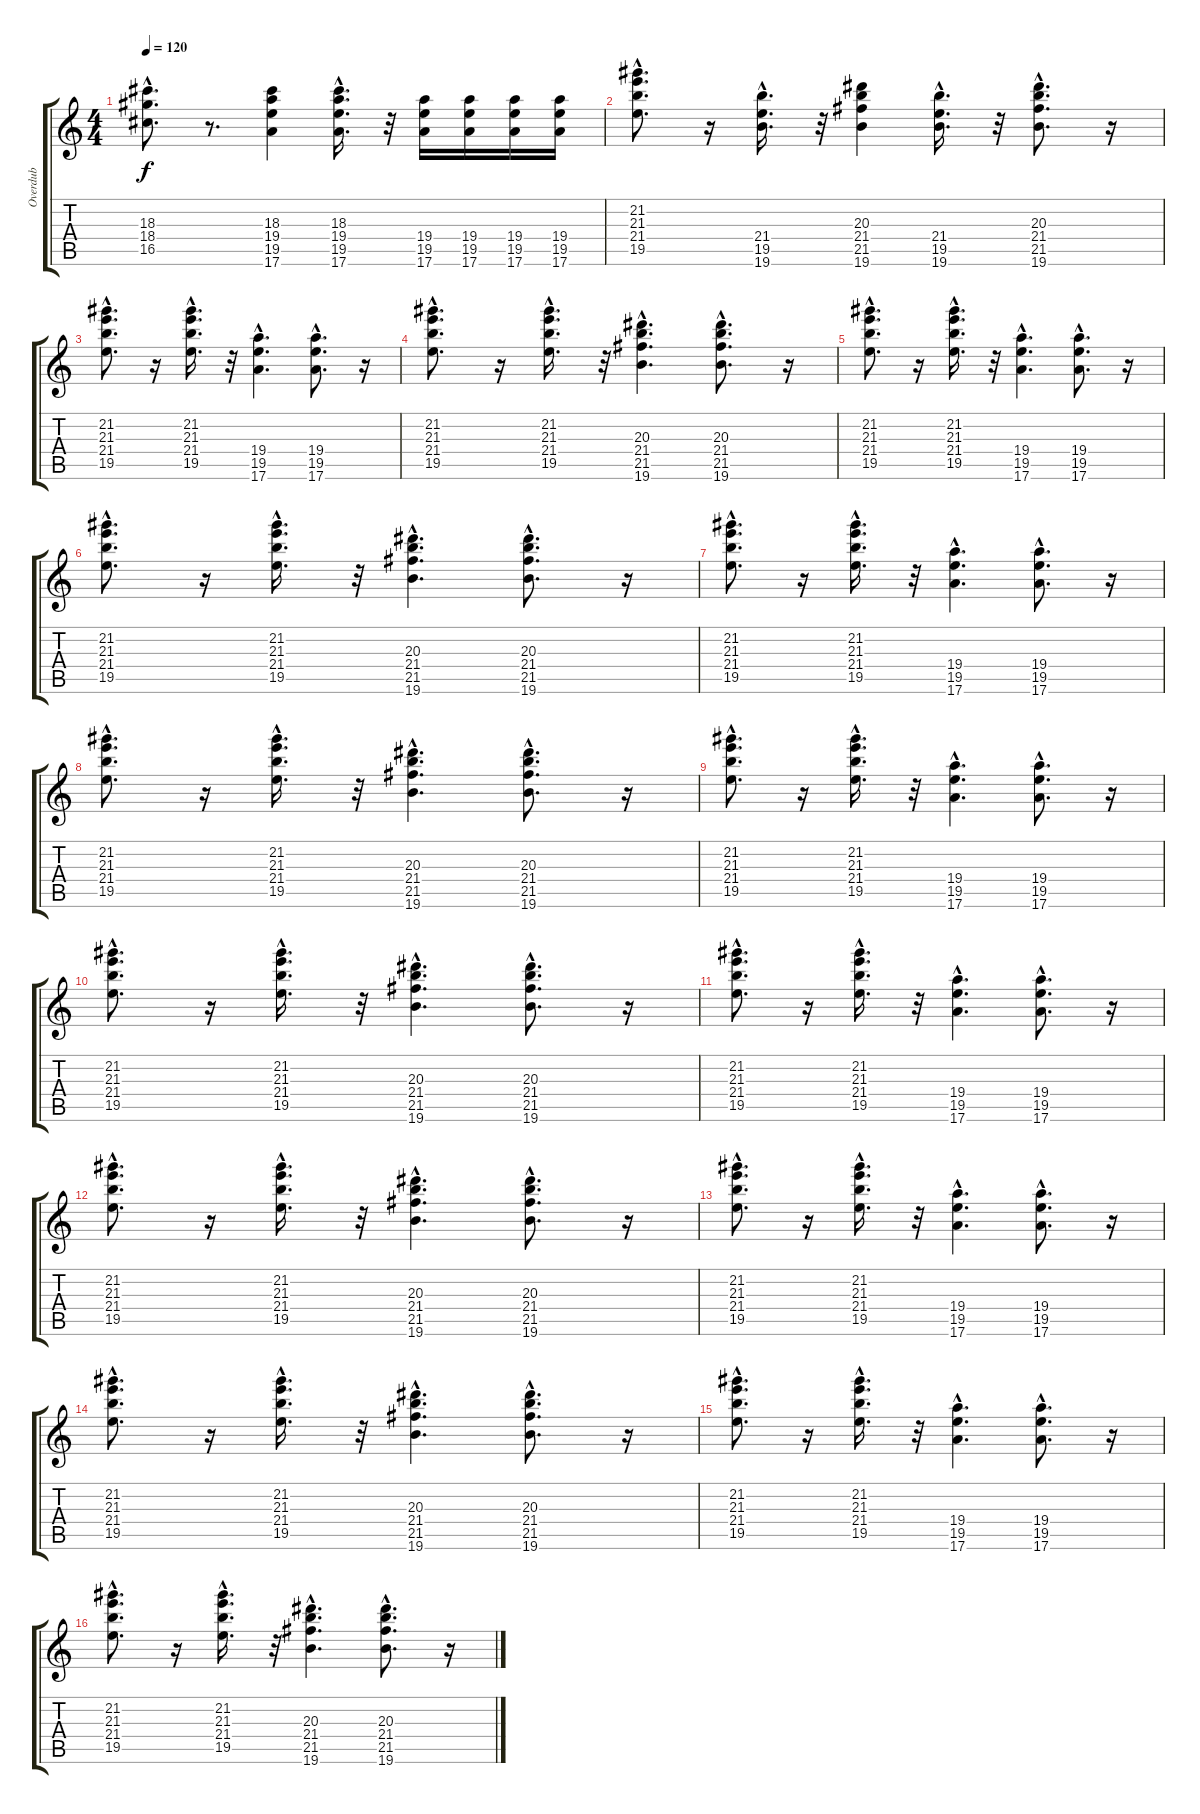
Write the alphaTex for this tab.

\track ("Overdub" "Overdub") {instrument overdrivenguitar}
\staff {score tabs}
\tuning (E4 B3 G3 D3 A2 E2) {hide}
\ts (4 4)
\tempo 120
\clef g2
\ks c
(18.3{hac} 18.4{hac} 16.5{hac}).8{d dy f} r.8{d} (18.3 19.4 19.5 17.6).4 (18.3{hac} 19.4{hac} 19.5{hac} 17.6{hac}).16{d} r.32 (19.4 19.5 17.6).16 (19.4 19.5 17.6).16 (19.4 19.5 17.6).16 (19.4 19.5 17.6).16 |
(21.2{hac} 21.3{hac} 21.4{hac} 19.5{hac}).8{d} r.16 (21.4{hac} 19.5{hac} 19.6{hac}).16{d} r.32 (20.3 21.4 21.5 19.6).4 (21.4{hac} 19.5{hac} 19.6{hac}).16{d} r.32 (20.3{hac} 21.4{hac} 21.5{hac} 19.6{hac}).8{d} r.16 |
(21.2{hac} 21.3{hac} 21.4{hac} 19.5{hac}).8{d} r.16 (21.2{hac} 21.3{hac} 21.4{hac} 19.5{hac}).16{d} r.32 (19.4{hac} 19.5{hac} 17.6{hac}).4{d} (19.4{hac} 19.5{hac} 17.6{hac}).8{d} r.16 |
(21.2{hac} 21.3{hac} 21.4{hac} 19.5{hac}).8{d} r.16 (21.2{hac} 21.3{hac} 21.4{hac} 19.5{hac}).16{d} r.32 (20.3{hac} 21.4{hac} 21.5{hac} 19.6{hac}).4{d} (20.3{hac} 21.4{hac} 21.5{hac} 19.6{hac}).8{d} r.16 |
(21.2{hac} 21.3{hac} 21.4{hac} 19.5{hac}).8{d} r.16 (21.2{hac} 21.3{hac} 21.4{hac} 19.5{hac}).16{d} r.32 (19.4{hac} 19.5{hac} 17.6{hac}).4{d} (19.4{hac} 19.5{hac} 17.6{hac}).8{d} r.16 |
(21.2{hac} 21.3{hac} 21.4{hac} 19.5{hac}).8{d} r.16 (21.2{hac} 21.3{hac} 21.4{hac} 19.5{hac}).16{d} r.32 (20.3{hac} 21.4{hac} 21.5{hac} 19.6{hac}).4{d} (20.3{hac} 21.4{hac} 21.5{hac} 19.6{hac}).8{d} r.16 |
(21.2{hac} 21.3{hac} 21.4{hac} 19.5{hac}).8{d} r.16 (21.2{hac} 21.3{hac} 21.4{hac} 19.5{hac}).16{d} r.32 (19.4{hac} 19.5{hac} 17.6{hac}).4{d} (19.4{hac} 19.5{hac} 17.6{hac}).8{d} r.16 |
(21.2{hac} 21.3{hac} 21.4{hac} 19.5{hac}).8{d} r.16 (21.2{hac} 21.3{hac} 21.4{hac} 19.5{hac}).16{d} r.32 (20.3{hac} 21.4{hac} 21.5{hac} 19.6{hac}).4{d} (20.3{hac} 21.4{hac} 21.5{hac} 19.6{hac}).8{d} r.16 |
(21.2{hac} 21.3{hac} 21.4{hac} 19.5{hac}).8{d} r.16 (21.2{hac} 21.3{hac} 21.4{hac} 19.5{hac}).16{d} r.32 (19.4{hac} 19.5{hac} 17.6{hac}).4{d} (19.4{hac} 19.5{hac} 17.6{hac}).8{d} r.16 |
(21.2{hac} 21.3{hac} 21.4{hac} 19.5{hac}).8{d} r.16 (21.2{hac} 21.3{hac} 21.4{hac} 19.5{hac}).16{d} r.32 (20.3{hac} 21.4{hac} 21.5{hac} 19.6{hac}).4{d} (20.3{hac} 21.4{hac} 21.5{hac} 19.6{hac}).8{d} r.16 |
(21.2{hac} 21.3{hac} 21.4{hac} 19.5{hac}).8{d} r.16 (21.2{hac} 21.3{hac} 21.4{hac} 19.5{hac}).16{d} r.32 (19.4{hac} 19.5{hac} 17.6{hac}).4{d} (19.4{hac} 19.5{hac} 17.6{hac}).8{d} r.16 |
(21.2{hac} 21.3{hac} 21.4{hac} 19.5{hac}).8{d} r.16 (21.2{hac} 21.3{hac} 21.4{hac} 19.5{hac}).16{d} r.32 (20.3{hac} 21.4{hac} 21.5{hac} 19.6{hac}).4{d} (20.3{hac} 21.4{hac} 21.5{hac} 19.6{hac}).8{d} r.16 |
(21.2{hac} 21.3{hac} 21.4{hac} 19.5{hac}).8{d} r.16 (21.2{hac} 21.3{hac} 21.4{hac} 19.5{hac}).16{d} r.32 (19.4{hac} 19.5{hac} 17.6{hac}).4{d} (19.4{hac} 19.5{hac} 17.6{hac}).8{d} r.16 |
(21.2{hac} 21.3{hac} 21.4{hac} 19.5{hac}).8{d} r.16 (21.2{hac} 21.3{hac} 21.4{hac} 19.5{hac}).16{d} r.32 (20.3{hac} 21.4{hac} 21.5{hac} 19.6{hac}).4{d} (20.3{hac} 21.4{hac} 21.5{hac} 19.6{hac}).8{d} r.16 |
(21.2{hac} 21.3{hac} 21.4{hac} 19.5{hac}).8{d} r.16 (21.2{hac} 21.3{hac} 21.4{hac} 19.5{hac}).16{d} r.32 (19.4{hac} 19.5{hac} 17.6{hac}).4{d} (19.4{hac} 19.5{hac} 17.6{hac}).8{d} r.16 |
(21.2{hac} 21.3{hac} 21.4{hac} 19.5{hac}).8{d} r.16 (21.2{hac} 21.3{hac} 21.4{hac} 19.5{hac}).16{d} r.32 (20.3{hac} 21.4{hac} 21.5{hac} 19.6{hac}).4{d} (20.3{hac} 21.4{hac} 21.5{hac} 19.6{hac}).8{d} r.16
